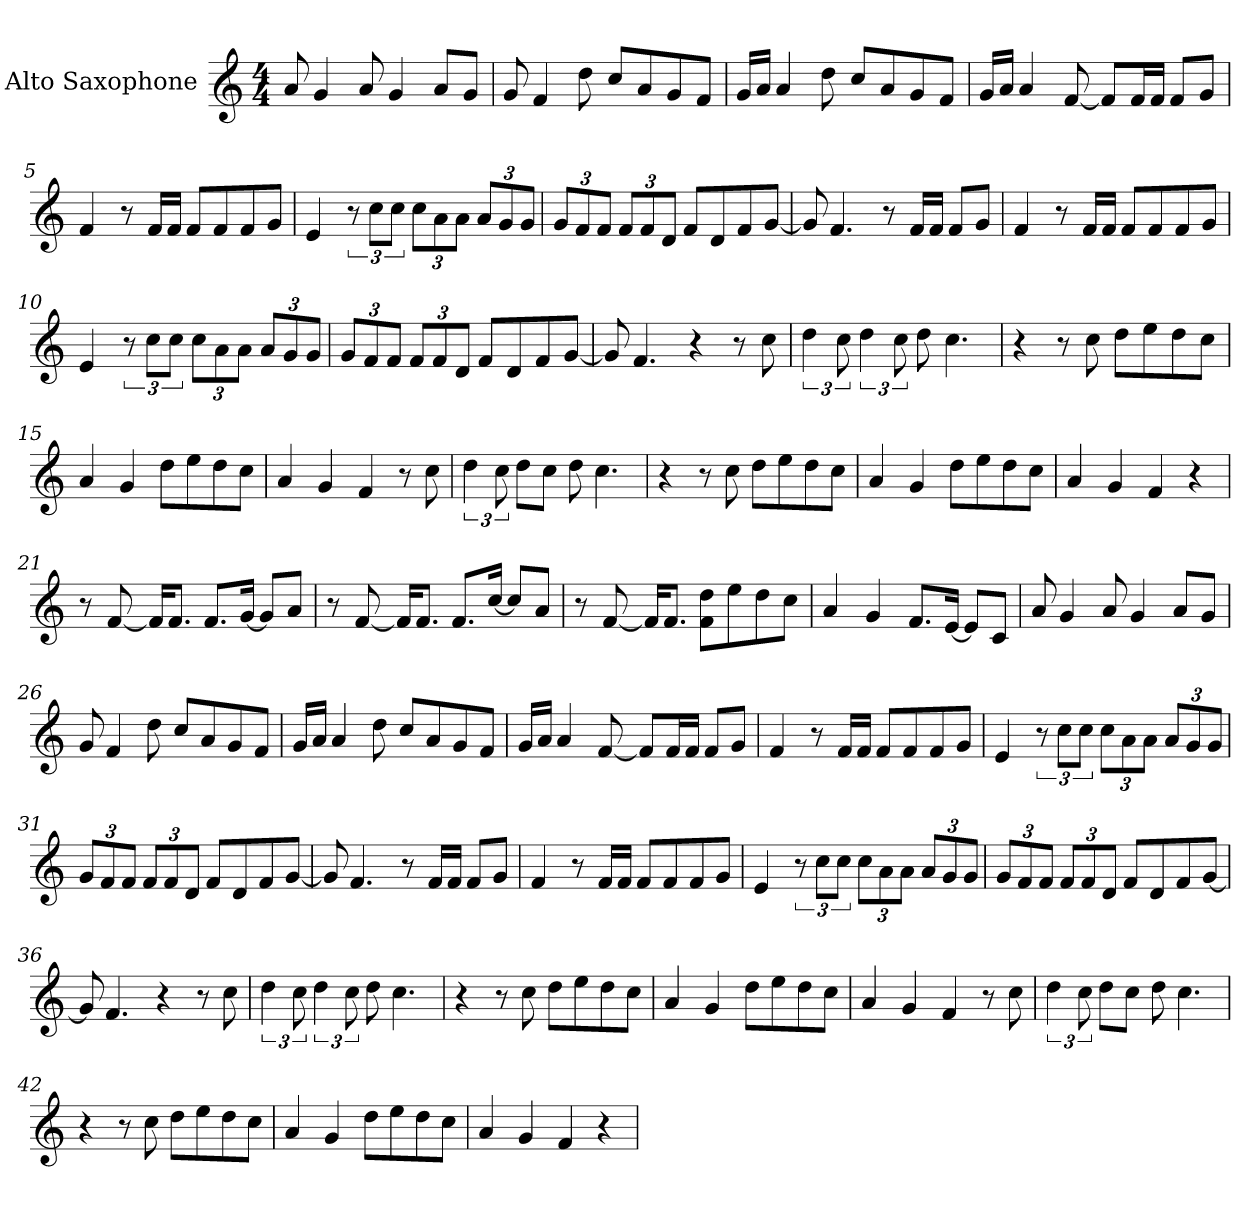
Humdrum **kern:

**kern
*part1
*staff1
*I"Alto Saxophone
*I'A. Sax.
*clefG2
*ITrd5c9
*k[b-e-a-]
*M4/4
*MM100
=1
8c/
4B-/
8c/
4B-/
8c/L
8B-/J
=2
8B-/
4A-/
8f\
8e-/L
8c/
8B-/
8A-/J
=3
16B-/LL
16c/JJ
4c/
8f\
8e-/L
8c/
8B-/
8A-/J
=4
16B-/LL
16c/JJ
4c/
[8A-/
8A-/L]
16A-/L
16A-/JJ
8A-/L
8B-/J
=5
4A-/
8r
16A-/LL
16A-/JJ
8A-/L
8A-/
8A-/
8B-/J
!!LO:LB:g=z
=6
4G/
12r
12e-\L
12e-\J
*Xbrackettup
12e-\L
12c\
12c\J
12c/L
12B-/
12B-/J
=7
12B-/L
12A-/
12A-/J
12A-/L
12A-/
12F/J
8A-/L
8F/
8A-/
[8B-/J
=8
8B-/]
4.A-/
8r
16A-/LL
16A-/JJ
8A-/L
8B-/J
=9
4A-/
8r
16A-/LL
16A-/JJ
8A-/L
8A-/
8A-/
8B-/J
=10
4G/
*brackettup
12r
12e-\L
12e-\J
*Xbrackettup
12e-\L
12c\
12c\J
12c/L
12B-/
12B-/J
!!LO:LB:g=z
=11
12B-/L
12A-/
12A-/J
12A-/L
12A-/
12F/J
8A-/L
8F/
8A-/
[8B-/J
=12
8B-/]
4.A-/
4r
8r
8e-\
=13
*brackettup
6f\
12e-\
6f\
12e-\
8f\
4.e-\
=14
4r
8r
8e-\
8f\L
8g\
8f\
8e-\J
=15
4c/
4B-/
8f\L
8g\
8f\
8e-\J
=16
4c/
4B-/
4A-/
8r
8e-\
!!LO:LB:g=z
=17
6f\
12e-\
8f\L
8e-\J
8f\
4.e-\
=18
4r
8r
8e-\
8f\L
8g\
8f\
8e-\J
=19
4c/
4B-/
8f\L
8g\
8f\
8e-\J
=20
4c/
4B-/
4A-/
4r
=21
8r
[8A-/
16A-/KL]
8.A-/J
8.A-/L
[16B-/Jk
8B-/L]
8c/J
=22
8r
[8A-/
16A-/KL]
8.A-/J
8.A-/L
[16e-/Jk
8e-/L]
8c/J
!!LO:LB:g=z
=23
8r
[8A-/
16A-/KL]
8.A-/J
8A-\ 8f\L
8g\
8f\
8e-\J
=24
4c/
4B-/
8.A-/L
[16G/Jk
8G/L]
8E-/J
=25
8c/
4B-/
8c/
4B-/
8c/L
8B-/J
=26
8B-/
4A-/
8f\
8e-/L
8c/
8B-/
8A-/J
=27
16B-/LL
16c/JJ
4c/
8f\
8e-/L
8c/
8B-/
8A-/J
!!LO:LB:g=z
=28
16B-/LL
16c/JJ
4c/
[8A-/
8A-/L]
16A-/L
16A-/JJ
8A-/L
8B-/J
=29
4A-/
8r
16A-/LL
16A-/JJ
8A-/L
8A-/
8A-/
8B-/J
=30
4G/
12r
12e-\L
12e-\J
*Xbrackettup
12e-\L
12c\
12c\J
12c/L
12B-/
12B-/J
=31
12B-/L
12A-/
12A-/J
12A-/L
12A-/
12F/J
8A-/L
8F/
8A-/
[8B-/J
=32
8B-/]
4.A-/
8r
16A-/LL
16A-/JJ
8A-/L
8B-/J
!!LO:LB:g=z
=33
4A-/
8r
16A-/LL
16A-/JJ
8A-/L
8A-/
8A-/
8B-/J
=34
4G/
*brackettup
12r
12e-\L
12e-\J
*Xbrackettup
12e-\L
12c\
12c\J
12c/L
12B-/
12B-/J
=35
12B-/L
12A-/
12A-/J
12A-/L
12A-/
12F/J
8A-/L
8F/
8A-/
[8B-/J
=36
8B-/]
4.A-/
4r
8r
8e-\
=37
*brackettup
6f\
12e-\
6f\
12e-\
8f\
4.e-\
=38
4r
8r
8e-\
8f\L
8g\
8f\
8e-\J
!!LO:LB:g=z
=39
4c/
4B-/
8f\L
8g\
8f\
8e-\J
=40
4c/
4B-/
4A-/
8r
8e-\
=41
6f\
12e-\
8f\L
8e-\J
8f\
4.e-\
=42
4r
8r
8e-\
8f\L
8g\
8f\
8e-\J
=43
4c/
4B-/
8f\L
8g\
8f\
8e-\J
=44
4c/
4B-/
4A-/
4r
=
*-
